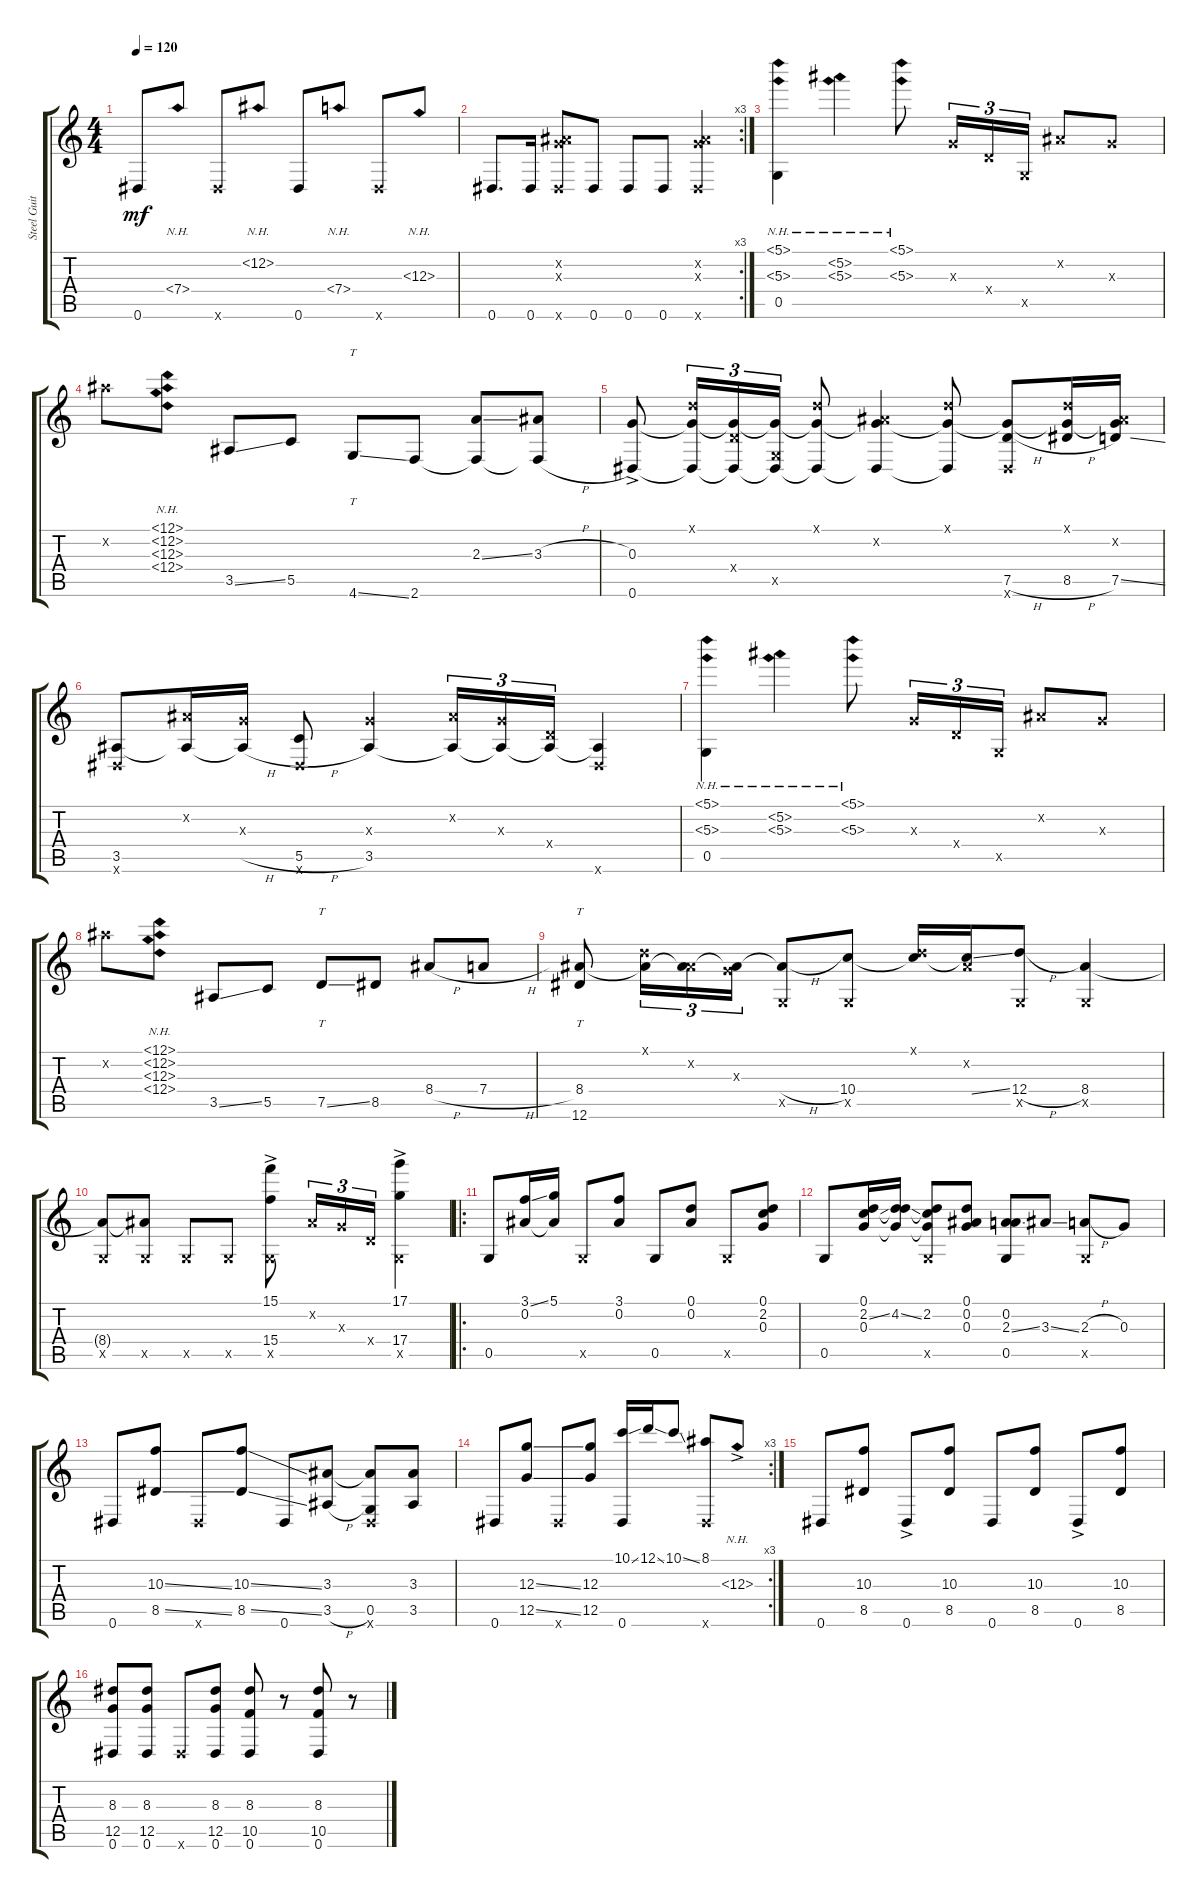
\track ("Steel Guitar" "Steel Guit") {instrument acousticguitarsteel}
\staff {score tabs}
\tuning (D4 Bb3 G3 D3 G2 Eb2) {hide}
\ts (4 4)
\tempo 120
\clef g2
\ks c
0.6.8{dy mf} 7.4{nh}.8 0.6{x}.8 12.2{nh}.8 0.6.8 7.4{nh}.8 0.6{x}.8 12.3{nh}.8 |
\rc 3
0.6.8{d} 0.6.16 (0.2{x} 0.3{x} 0.6{x}).8 0.6.8 0.6.8 0.6.8 (0.2{x} 0.3{x} 0.6{x}).4 |
(5.1{nh} 5.3{nh} 0.5).4 (5.2{nh} 5.3{nh}).4 (5.1{nh} 5.3{nh}).8 0.3{x}.16{tu (3 2)} 0.4{x}.16{tu (3 2)} 0.5{x}.16{tu (3 2)} 0.2{x}.8 0.3{x}.8 |
12.2{x}.8 (12.1{nh} 12.2{nh} 12.3{nh} 12.4{nh}).8 3.5{ss}.8 5.5.8 4.6{ss}.8{tt} 2.6.8 (2.3{ss} 2.6{t}).8 (3.3{h} 2.6{h t}).8 |
(0.3 0.6{ac}).8 (0.1{x} 0.3{t} 0.6{t}).16{tu (3 2)} (0.3{t} 0.4{x} 0.6{t}).16{tu (3 2)} (0.3{t} 0.5{x} 0.6{t}).16{tu (3 2)} (0.1{x} 0.3{t} 0.6{t}).8 (0.2{x} 0.3{t} 0.6{t}).4 (0.1{x} 0.3{t} 0.6{t}).8 (0.3{t} 7.5{h} 0.6{x}).8 (0.1{x} 0.3{t} 8.5{h}).16 (0.2{x} 0.3{t} 7.5{ss}).16 |
(3.5 0.6{x}).8 (0.2{x} 3.5{t}).16 (0.3{x} 3.5{h t}).16 (5.5{h} 0.6{x}).8 (0.3{x} 3.5).4 (0.2{x} 3.5{t}).16{tu (3 2)} (0.3{x} 3.5{t}).16{tu (3 2)} (0.4{x} 3.5{t}).16{tu (3 2)} (3.5{t} 0.6{x}).4 |
(5.1{nh} 5.3{nh} 0.5).4 (5.2{nh} 5.3{nh}).4 (5.1{nh} 5.3{nh}).8 0.3{x}.16{tu (3 2)} 0.4{x}.16{tu (3 2)} 0.5{x}.16{tu (3 2)} 0.2{x}.8 0.3{x}.8 |
12.2{x}.8 (12.1{nh} 12.2{nh} 12.3{nh} 12.4{nh}).8 3.5{ss}.8 5.5.8 7.5{ss}.8{tt} 8.5.8 8.4{h}.8 7.4{h}.8 |
(8.4 12.6).8{tt} (0.1{x} 8.4{t}).16{tu (3 2)} (0.2{x} 8.4{t}).16{tu (3 2)} (0.3{x} 8.4{t}).16{tu (3 2)} (8.4{h t} 0.5{x}).8 (10.4 0.5{x}).8 (0.1{x} 10.4{t}).16 (0.2{x} 10.4{ss t}).16 (12.4{h} 0.5{x}).8 (8.4 0.5{x}).4 |
(8.4{t} 0.5{x}).8 (8.4{t} 0.5{x}).8 0.5{x}.8 0.5{x}.8 (15.1 15.4 0.5{ac x}).8 0.2{x}.16{tu (3 2)} 0.3{x}.16{tu (3 2)} 0.4{x}.16{tu (3 2)} (17.1 17.4 0.5{ac x}).4 |
\ro
0.5.8 (3.1{ss} 0.2).16 (5.1 0.2{t}).16 0.5{x}.8 (3.1 0.2).8 0.5.8 (0.1 0.2).8 0.5{x}.8 (0.1 2.2 0.3).8 |
0.5.8 (0.1 2.2{ss} 0.3).16 (0.1{t} 4.2{ss} 0.3{t}).16 (0.1{t} 2.2 0.3{t} 0.5{x}).8 (0.1 0.2 0.3).8 (0.2 2.3{ss} 0.5).8 3.3{ss}.8 (2.3{h} 0.5{x}).8 0.3.8 |
0.6.8 (10.3{ss} 8.5{ss}).8 0.6{x}.8 (10.3{ss} 8.5{ss}).8 0.6.8 (3.3 3.5{h}).8 (3.3{t} 0.5 0.6{x}).8 (3.3 3.5).8 |
\rc 3
0.6.8 (12.3{ss} 12.5{ss}).8 0.6{x}.8 (12.3 12.5).8 (10.1{ss} 0.6).16 12.1{ss}.16 10.1{ss}.8 (8.1 0.6{x}).8 12.3{nh ac}.8 |
0.6.8 (10.3 8.5).8 0.6{ac}.8 (10.3 8.5).8 0.6.8 (10.3 8.5).8 0.6{ac}.8 (10.3 8.5).8 |
(8.3 12.5 0.6).8 (8.3 12.5 0.6).8 0.6{x}.8 (8.3 12.5 0.6).8 (8.3 10.5 0.6).8 r.8 (8.3 10.5 0.6).8 r.8
